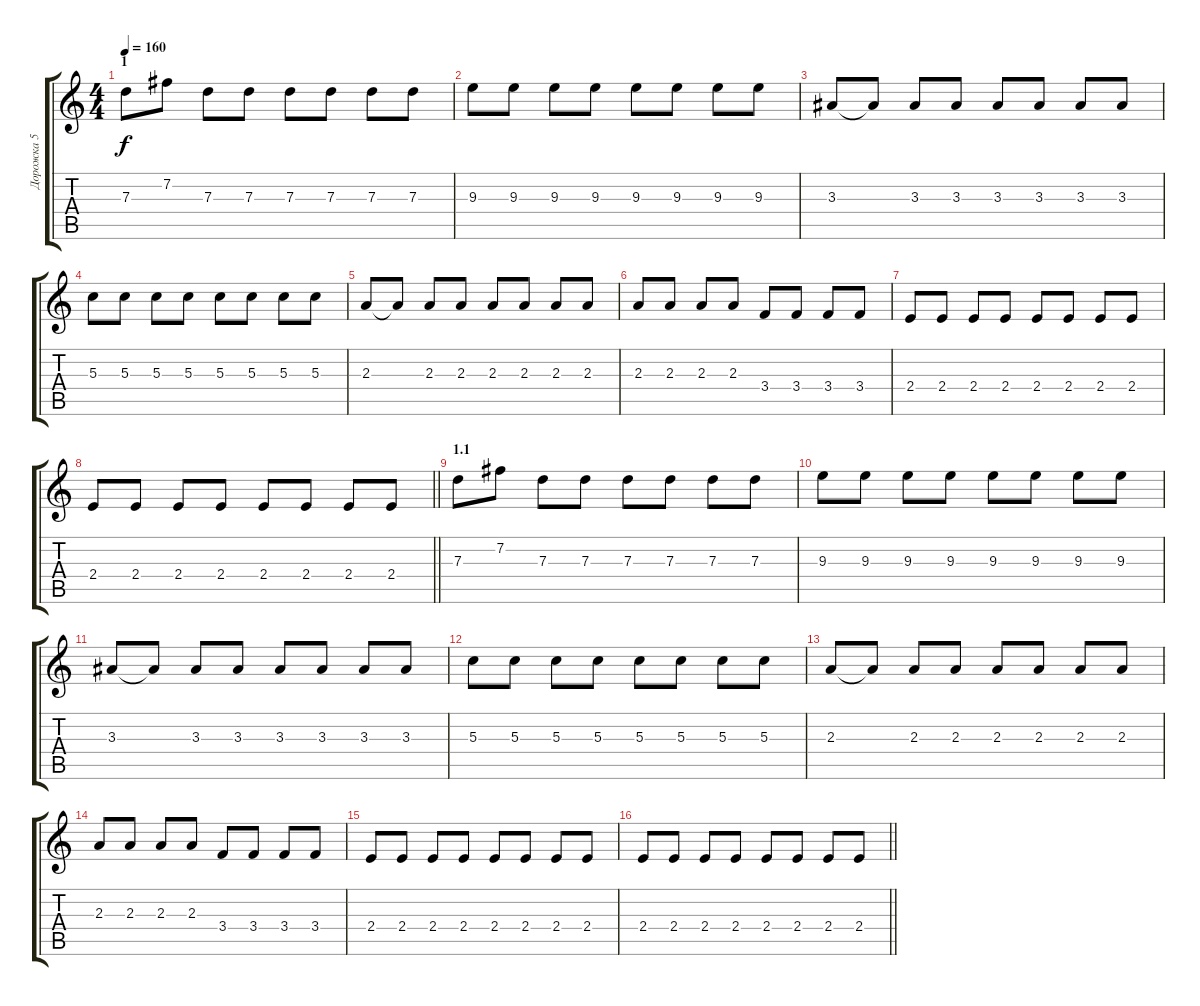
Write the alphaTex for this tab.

\track ("Дорожка 5" "Дорожка 5") {instrument distortionguitar}
\staff {score tabs}
\tuning (E4 B3 G3 D3 A2 D2) {hide}
\ts (4 4)
\section ("" "1")
\tempo 160
\clef g2
\ks c
7.3.8{dy f} 7.2.8 7.3.8 7.3.8 7.3.8 7.3.8 7.3.8 7.3.8 |
9.3.8 9.3.8 9.3.8 9.3.8 9.3.8 9.3.8 9.3.8 9.3.8 |
3.3.8 3.3{t}.8 3.3.8 3.3.8 3.3.8 3.3.8 3.3.8 3.3.8 |
5.3.8 5.3.8 5.3.8 5.3.8 5.3.8 5.3.8 5.3.8 5.3.8 |
2.3.8 2.3{t}.8 2.3.8 2.3.8 2.3.8 2.3.8 2.3.8 2.3.8 |
2.3.8 2.3.8 2.3.8 2.3.8 3.4.8 3.4.8 3.4.8 3.4.8 |
2.4.8 2.4.8 2.4.8 2.4.8 2.4.8 2.4.8 2.4.8 2.4.8 |
\barLineRight lightlight
2.4.8 2.4.8 2.4.8 2.4.8 2.4.8 2.4.8 2.4.8 2.4.8 |
\section ("" "1.1")
7.3.8 7.2.8 7.3.8 7.3.8 7.3.8 7.3.8 7.3.8 7.3.8 |
9.3.8 9.3.8 9.3.8 9.3.8 9.3.8 9.3.8 9.3.8 9.3.8 |
3.3.8 3.3{t}.8 3.3.8 3.3.8 3.3.8 3.3.8 3.3.8 3.3.8 |
5.3.8 5.3.8 5.3.8 5.3.8 5.3.8 5.3.8 5.3.8 5.3.8 |
2.3.8 2.3{t}.8 2.3.8 2.3.8 2.3.8 2.3.8 2.3.8 2.3.8 |
2.3.8 2.3.8 2.3.8 2.3.8 3.4.8 3.4.8 3.4.8 3.4.8 |
2.4.8 2.4.8 2.4.8 2.4.8 2.4.8 2.4.8 2.4.8 2.4.8 |
\barLineRight lightlight
2.4.8 2.4.8 2.4.8 2.4.8 2.4.8 2.4.8 2.4.8 2.4.8
